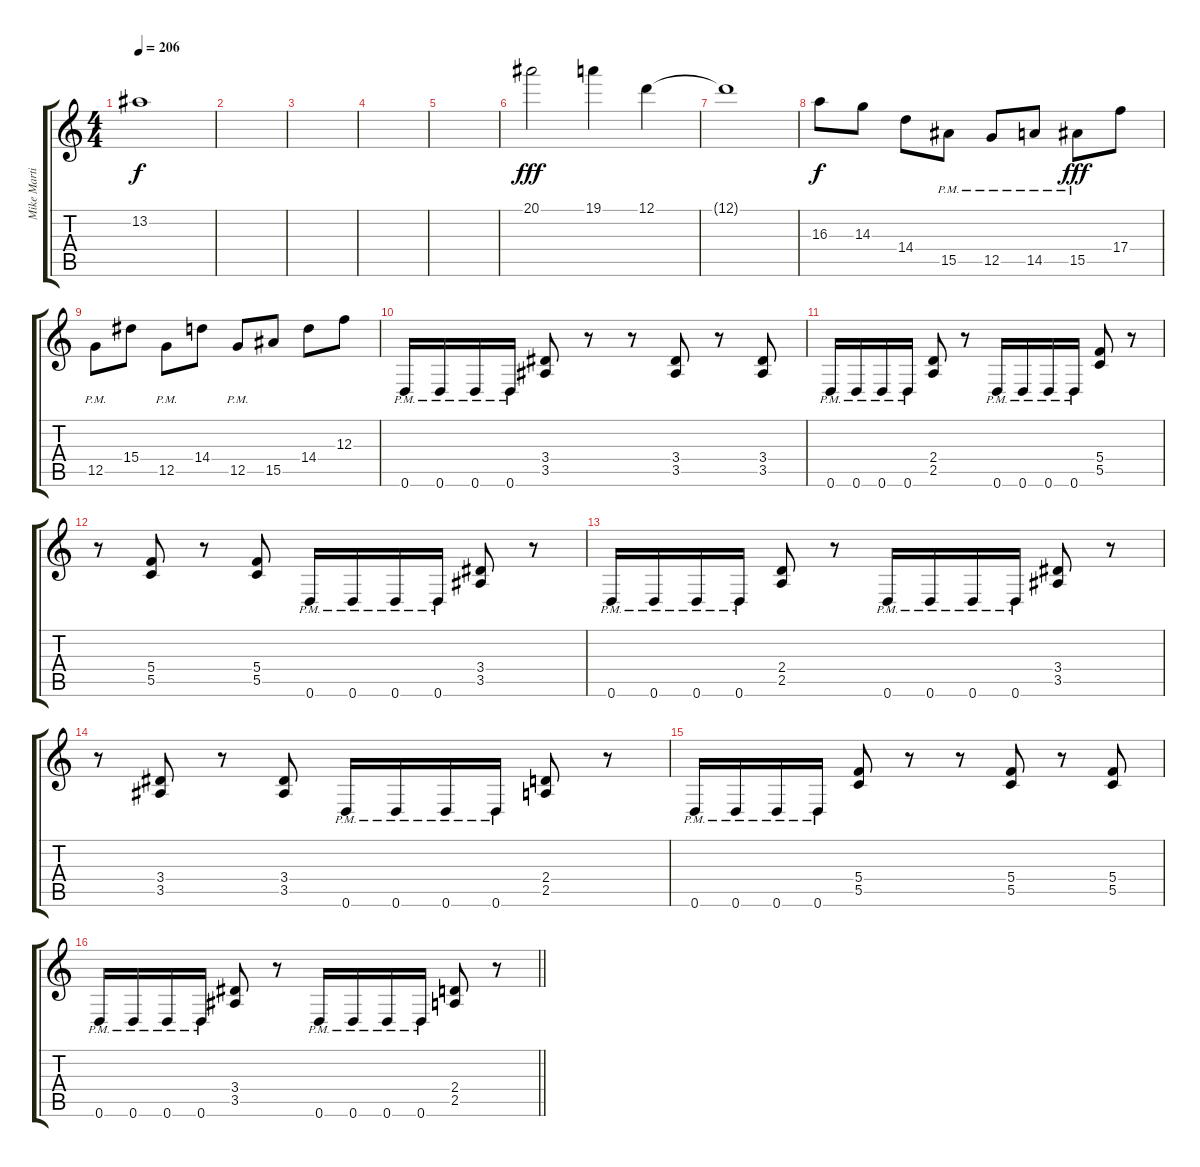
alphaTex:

\track ("Mike Martin" "Mike Marti") {instrument distortionguitar}
\staff {score tabs}
\tuning (D4 A3 F3 C3 G2 D2) {hide}
\ts (4 4)
\tempo 206
\clef g2
\ks c
13.2{t}.1{dy f} |
|
|
|
|
20.1.2{dy fff} 19.1.4 12.1.4 |
12.1{t}.1 |
16.3.8{dy f volume 12} 14.3.8 14.4.8 15.5{pm}.8 12.5{pm}.8 14.5{pm}.8 15.5{pm}.8{dy fff} 17.4.8 |
12.5{pm}.8 15.4.8 12.5{pm}.8 14.4.8 12.5{pm}.8 15.5.8 14.4.8 12.3.8 |
0.6{pm}.16{volume 14} 0.6{pm}.16 0.6{pm}.16 0.6{pm}.16 (3.4 3.5).8 r.8 r.8 (3.4 3.5).8 r.8 (3.4 3.5).8 |
0.6{pm}.16 0.6{pm}.16 0.6{pm}.16 0.6{pm}.16 (2.4 2.5).8 r.8 0.6{pm}.16 0.6{pm}.16 0.6{pm}.16 0.6{pm}.16 (5.4 5.5).8 r.8 |
r.8 (5.4 5.5).8 r.8 (5.4 5.5).8 0.6{pm}.16 0.6{pm}.16 0.6{pm}.16 0.6{pm}.16 (3.4 3.5).8 r.8 |
0.6{pm}.16 0.6{pm}.16 0.6{pm}.16 0.6{pm}.16 (2.4 2.5).8 r.8 0.6{pm}.16 0.6{pm}.16 0.6{pm}.16 0.6{pm}.16 (3.4 3.5).8 r.8 |
r.8 (3.4 3.5).8 r.8 (3.4 3.5).8 0.6{pm}.16 0.6{pm}.16 0.6{pm}.16 0.6{pm}.16 (2.4 2.5).8 r.8 |
0.6{pm}.16 0.6{pm}.16 0.6{pm}.16 0.6{pm}.16 (5.4 5.5).8 r.8 r.8 (5.4 5.5).8 r.8 (5.4 5.5).8 |
\barLineRight lightlight
0.6{pm}.16 0.6{pm}.16 0.6{pm}.16 0.6{pm}.16 (3.4 3.5).8 r.8 0.6{pm}.16 0.6{pm}.16 0.6{pm}.16 0.6{pm}.16 (2.4 2.5).8 r.8
